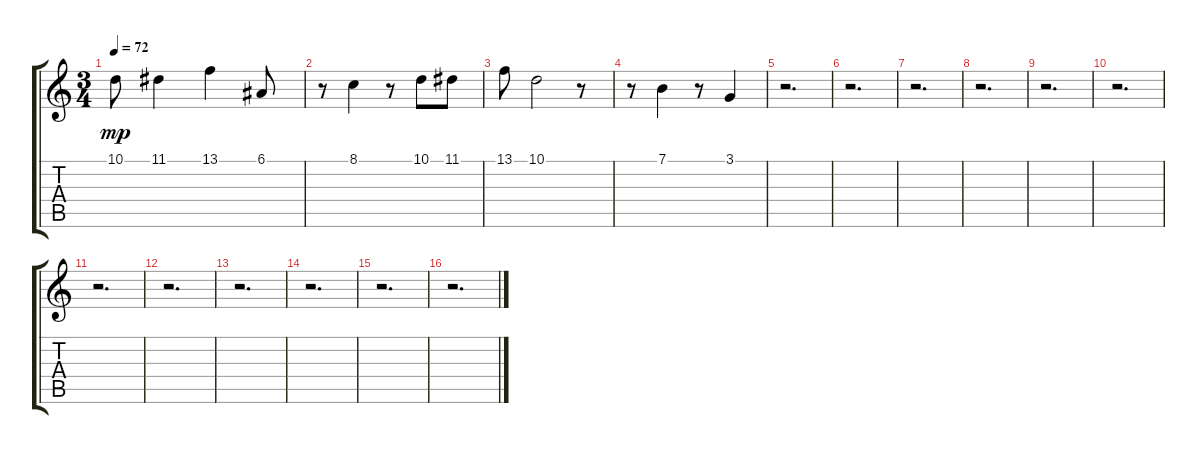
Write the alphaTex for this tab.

\track "" {instrument flute}
\staff {score tabs}
\tuning (E4 B3 G3 D3 A2 E2) {hide}
\ts (3 4)
\tempo 72
\clef g2
\ks c
10.1.8{dy mp} 11.1.4 13.1.4 6.1.8 |
r.8 8.1.4 r.8 10.1.8 11.1.8 |
13.1.8 10.1.2 r.8 |
r.8 7.1.4 r.8 3.1.4 |
r.2{d} |
r.2{d} |
r.2{d} |
r.2{d} |
r.2{d} |
r.2{d} |
r.2{d} |
r.2{d} |
r.2{d} |
r.2{d} |
r.2{d} |
r.2{d}
